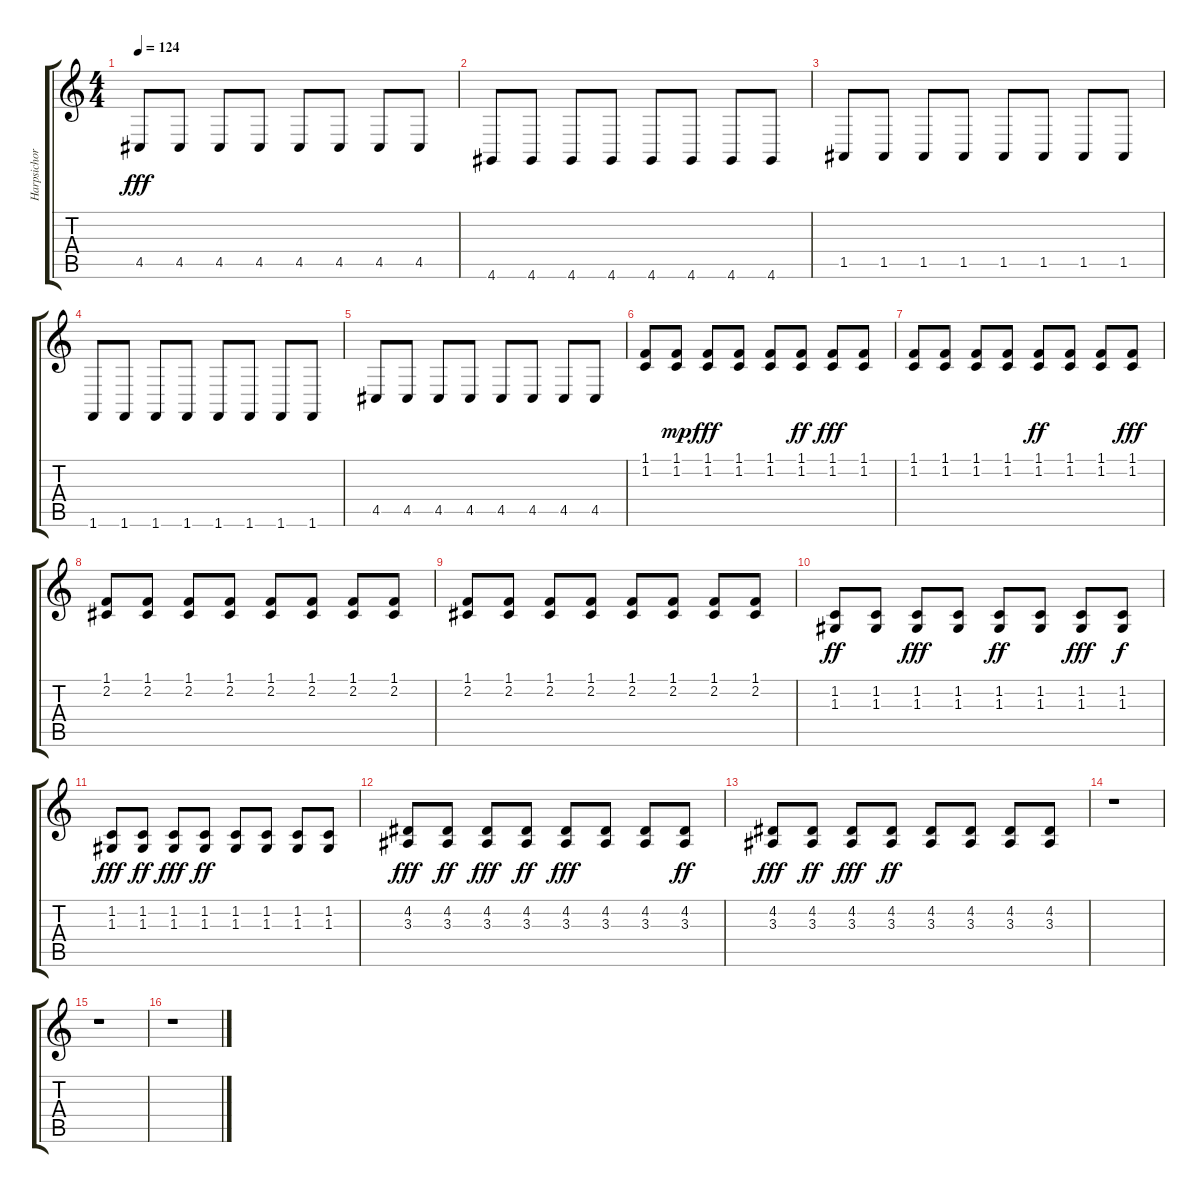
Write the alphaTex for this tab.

\track ("Harpsichord" "Harpsichor") {instrument harpsichord}
\staff {score tabs}
\tuning (E4 B3 G3 D3 A2 E2) {hide}
\ts (4 4)
\tempo 124
\clef g2
\ks c
4.5.8{dy fff} 4.5.8 4.5.8 4.5.8 4.5.8 4.5.8 4.5.8 4.5.8 |
4.6.8 4.6.8 4.6.8 4.6.8 4.6.8 4.6.8 4.6.8 4.6.8 |
1.5.8 1.5.8 1.5.8 1.5.8 1.5.8 1.5.8 1.5.8 1.5.8 |
1.6.8 1.6.8 1.6.8 1.6.8 1.6.8 1.6.8 1.6.8 1.6.8 |
4.5.8 4.5.8 4.5.8 4.5.8 4.5.8 4.5.8 4.5.8 4.5.8 |
(1.1 1.2).8 (1.1 1.2).8{dy mp} (1.1 1.2).8{dy fff} (1.1 1.2).8 (1.1 1.2).8 (1.1 1.2).8{dy ff} (1.1 1.2).8{dy fff} (1.1 1.2).8 |
(1.1 1.2).8 (1.1 1.2).8 (1.1 1.2).8 (1.1 1.2).8 (1.1 1.2).8{dy ff} (1.1 1.2).8 (1.1 1.2).8 (1.1 1.2).8{dy fff} |
(1.1 2.2).8 (1.1 2.2).8 (1.1 2.2).8 (1.1 2.2).8 (1.1 2.2).8 (1.1 2.2).8 (1.1 2.2).8 (1.1 2.2).8 |
(1.1 2.2).8 (1.1 2.2).8 (1.1 2.2).8 (1.1 2.2).8 (1.1 2.2).8 (1.1 2.2).8 (1.1 2.2).8 (1.1 2.2).8 |
(1.2 1.3).8{dy ff} (1.2 1.3).8 (1.2 1.3).8{dy fff} (1.2 1.3).8 (1.2 1.3).8{dy ff} (1.2 1.3).8 (1.2 1.3).8{dy fff} (1.2 1.3).8{dy f} |
(1.2 1.3).8{dy fff} (1.2 1.3).8{dy ff} (1.2 1.3).8{dy fff} (1.2 1.3).8{dy ff} (1.2 1.3).8 (1.2 1.3).8 (1.2 1.3).8 (1.2 1.3).8 |
(4.2 3.3).8{dy fff} (4.2 3.3).8{dy ff} (4.2 3.3).8{dy fff} (4.2 3.3).8{dy ff} (4.2 3.3).8{dy fff} (4.2 3.3).8 (4.2 3.3).8 (4.2 3.3).8{dy ff} |
(4.2 3.3).8{dy fff} (4.2 3.3).8{dy ff} (4.2 3.3).8{dy fff} (4.2 3.3).8{dy ff} (4.2 3.3).8 (4.2 3.3).8 (4.2 3.3).8 (4.2 3.3).8 |
r.1 |
r.1 |
r.1
